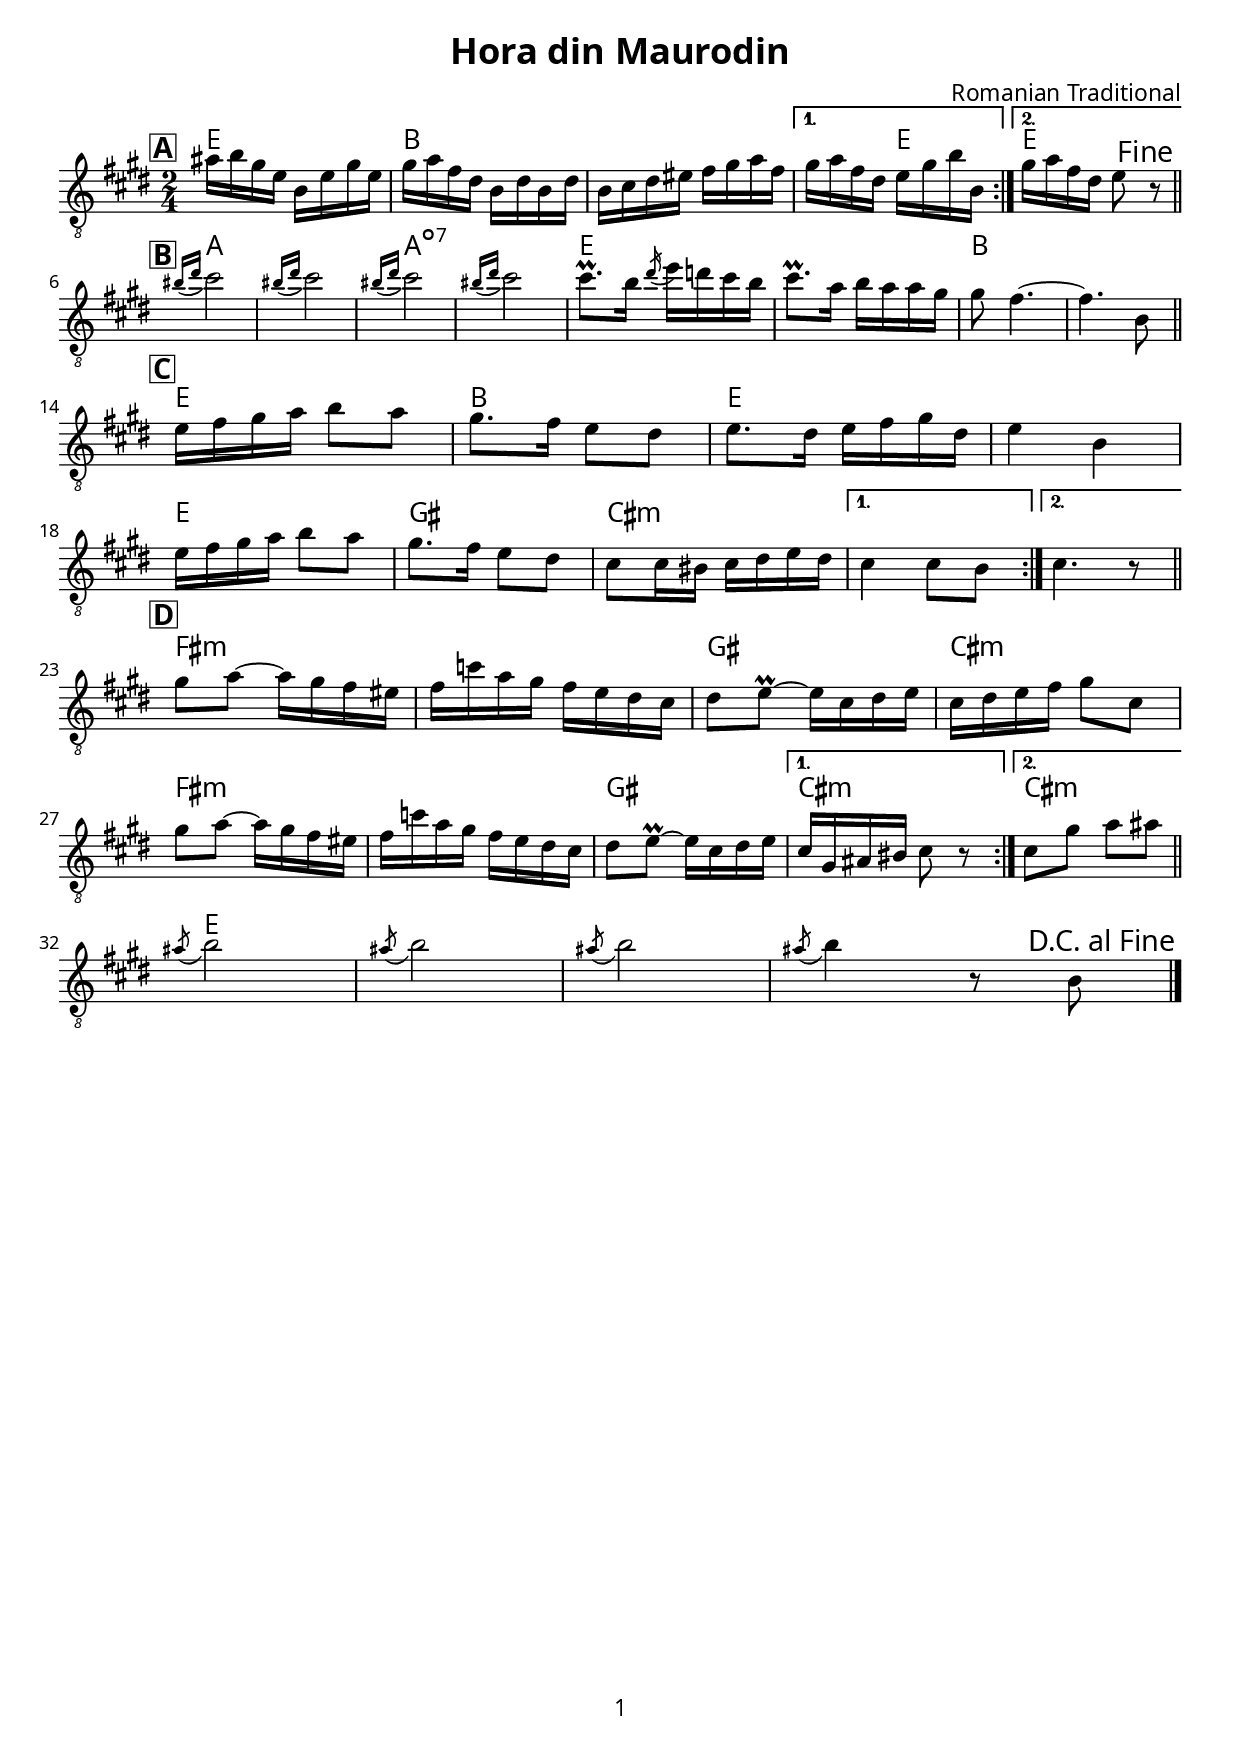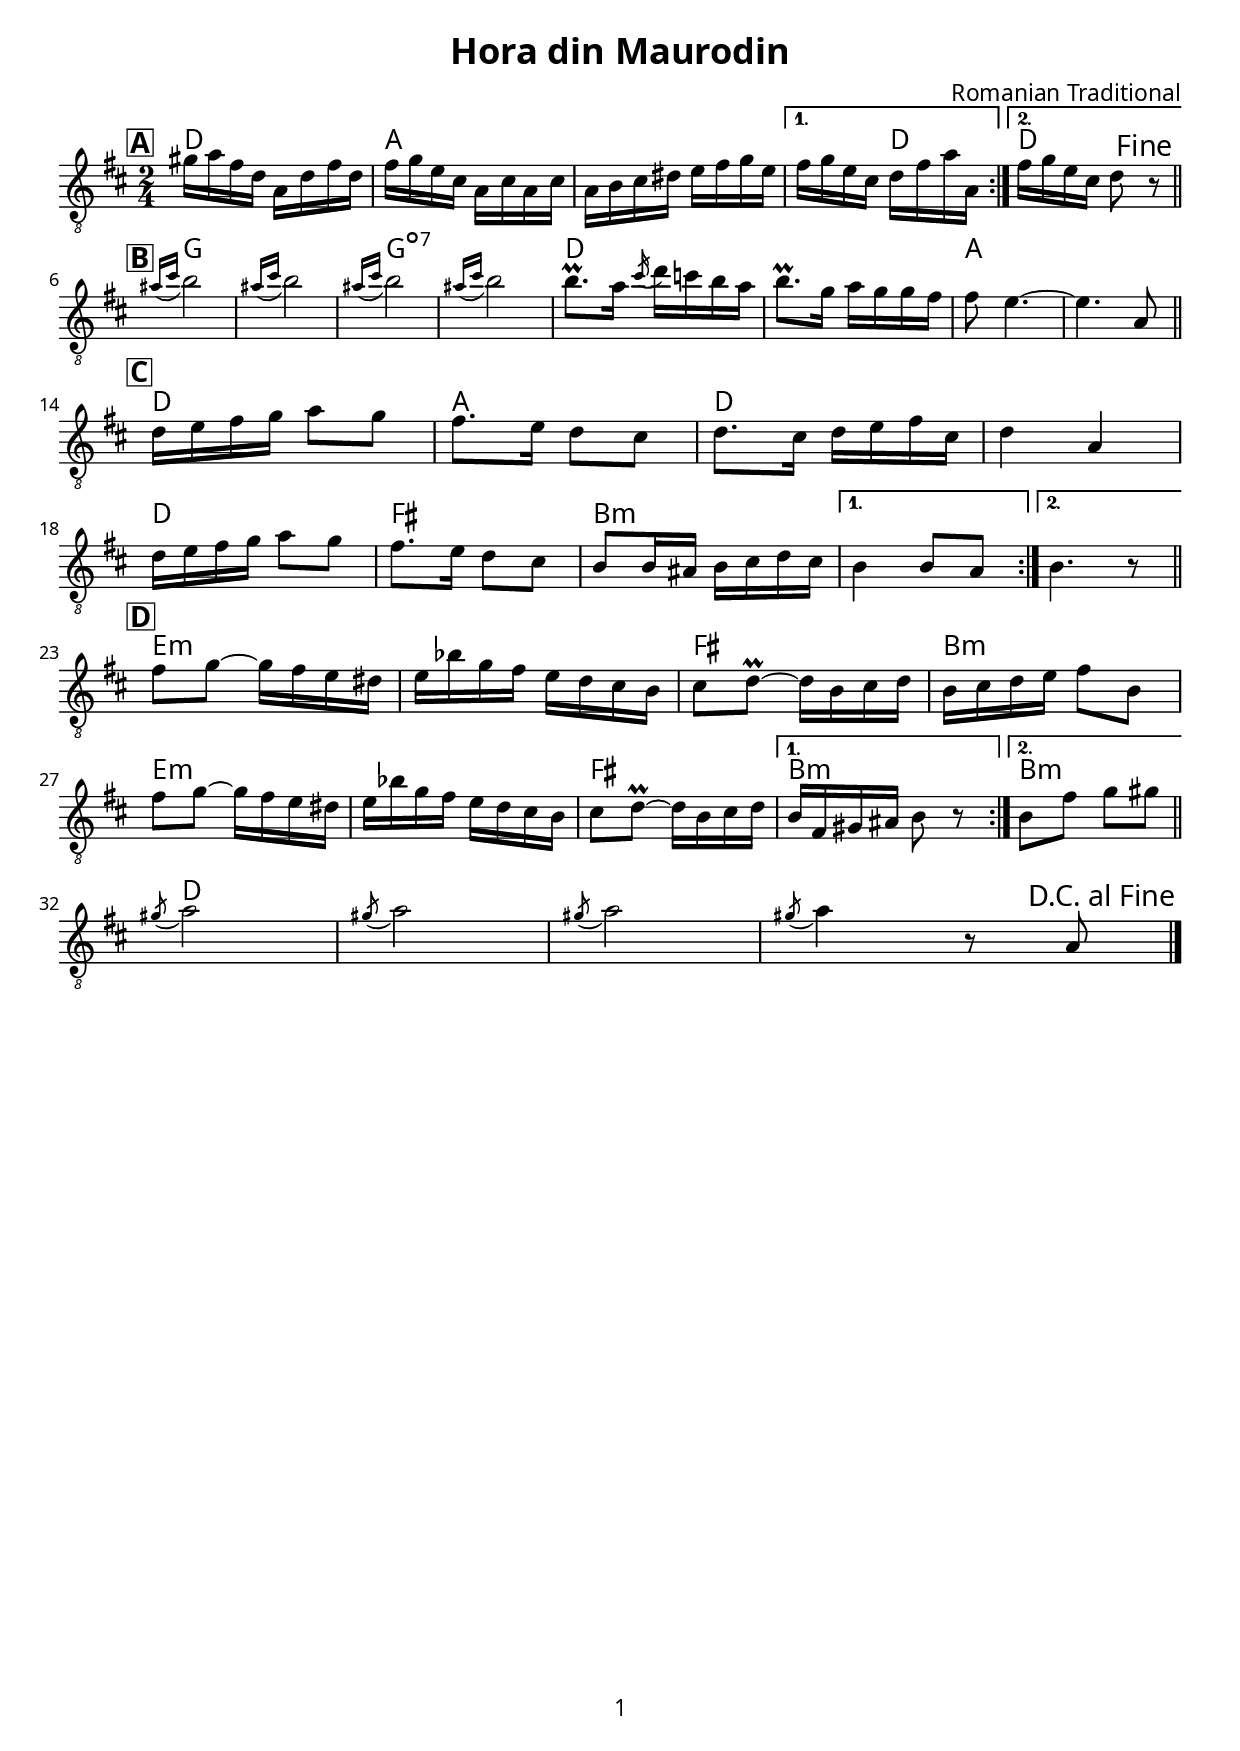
% DEFINIZIONI {{{
\version "2.18.2"

\header {
  title = "Hora din Maurodin"
  composer = "Romanian Traditional"
}

\paper{
  print-first-page-number = ##t
  oddHeaderMarkup = \markup \null
  evenHeaderMarkup = \markup \null
  oddFooterMarkup = \markup {
    \fill-line {
      \on-the-fly \print-page-number-check-first
      \fromproperty #'page:page-number-string
    }
  }
  evenFooterMarkup = \oddFooterMarkup
  #(set-global-staff-size 10)

  myStaffSize = #20
  fonts = #(make-pango-font-tree
  "FontAwesome"
  "FontAwesome"
  "FontAwesome"
  (/ myStaffSize 20))
}

global = {
  \key d \major
  \numericTimeSignature
  \time 2/4
  \set Score.markFormatter = #format-mark-box-alphabet
}
%}}}


tema = {
  \mark \default
  \repeat volta 2 {
    gis16 a fis d a d fis d |
    fis g e cis a cis a cis |
    a b cis dis e fis g e |
  }
  \alternative{
    {fis16 g e cis d fis a a,}
    {fis'16 g e cis d8\mark "Fine" r}
  }
  \bar"||" \break

  \mark \default
  \acciaccatura{ais'16 cis}b2 |
  \acciaccatura{ais16 cis}b2 |
  \acciaccatura{ais16 cis}b2 |
  \acciaccatura{ais16 cis}b2 |
  \arpeggioParenthesis
  b8.\prall a16 \acciaccatura{cis16} d c b a | b8.\prall g16 a g g fis |
  fis8 e4.~ | e4. a,8 | \bar"||" \break

  \mark \default
  \repeat volta 2{
    d16 e fis g a8 g |
    fis8. e16 d8 cis |
    d8. cis16 d e fis cis |
    d4 a |\break
    d16 e fis g a8 g |
    fis8. e16 d8 cis |
    b b16 ais b cis d cis |
  }
  \alternative{
    { b4 b8 a | }
    {b4. r8 |}
  }\bar"||" \break

  \mark \default
  \repeat volta 2{
    fis'8 g8~ g16 fis e dis|
    e bes' g fis e d cis b |
    cis8 d8~\prall d16 b cis d|
    b cis d e fis8 b, |
    fis'8 g8~ g16 fis e dis|
    e bes' g fis e d cis b |
    cis8 d8~\prall d16 b cis d|
  }
  \alternative{
    { b fis gis ais b8 r| }
    { b8 fis' g gis | }
  }\bar"||" \break

  \acciaccatura{gis8} a2 |
  \acciaccatura{gis8} a2 |
  \acciaccatura{gis8} a2 |
  \acciaccatura{gis8} a4 r8 a, |
  \once \override Score.RehearsalMark #'self-alignment-X = #RIGHT
  \mark "D.C. al Fine"
  \bar"|."

}

accordi = \chordmode{
  \set chordChanges = ##t
  \repeat volta 2{
    d2 | a2 | a2 | 
  }
  \alternative{
    {a4 d4}
    {\once \set chordChanges = ##f d2}
  }

  g2 | g2 | g2:dim7 | g2:dim7 | 
  d2 | d2 | a2 | a2 |

  \repeat volta 2{
    d2 | a2 | d2 | d2 | d2 | fis2 | b2:m | 
  }
  \alternative{
    {b2:m |}
    {b2:m |}
  }

  \repeat volta 2{
    e2:m | e2:m | fis2 | b2:m | e2:m | e2:m | fis |
  }
  \alternative{
    {b2:m |}
    {b2:m |}
  }

  d2 | d2 | d2 | d2 |

}

% SCORE {{{
tema = \relative c'' {
  \global 
  \tema
}

chordsPart ={
  \new ChordNames {
    \accordi
  }
}

temaPart = \new Staff \with {
  instrumentName = ""
  midiInstrument = "piano"
} { \clef "treble_8" \tema }

\book{
  \bookOutputSuffix "Score"
  \score {
    <<
      \chordsPart
      \temaPart
    >>
    \layout {
      indent = #0
    }
    \midi {
      \context {
        \Score
        tempoWholesPerMinute = #(ly:make-moment 100 4)
      }
    }
  }
}

\book{
  \bookOutputSuffix "Bb"
  \score {
    <<
      \transpose c d { \chordsPart }
      \transpose c d { \temaPart}
    >>
    \layout {
      indent = #0
    }
  }
}
% }}}
